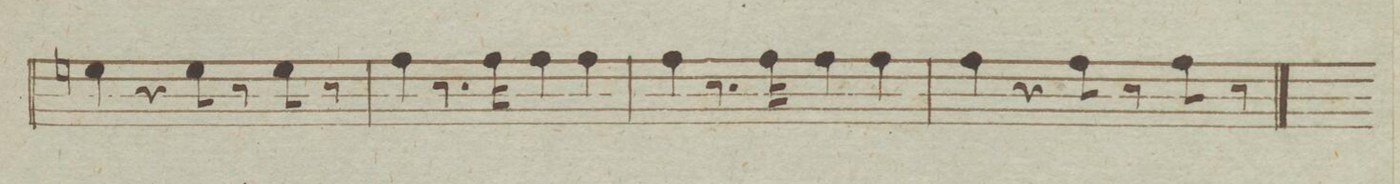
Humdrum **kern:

**kern
*I"Oboe Secondo.
*clefG2
*k[b-e-]
*met(c)
*M4/4
4een\
4r
8ee\
8r
8ee\
8r
=17
4ff\
8.r
16ff\
4ff\
4ff\
=18
4ff\
8.r
16ff\
4ff\
4ff\
=19
4ff\
4r
8ff\
8r
8ff\
8r
==20
*M6/8
*k[b-e-]
*-
